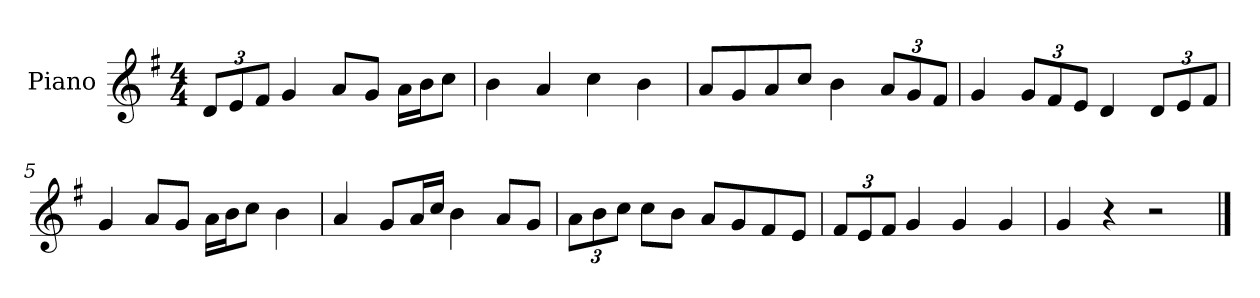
**kern
*part1
*staff1
*I"Piano
*I'P-no
*clefG2
*k[f#]
*M4/4
*MM90
*Xbrackettup
=1
12d/L
12e/
12f#/J
4g/
8a/L
8g/J
16a\LL
16b\J
8cc\J
=2
4b\
4a/
4cc\
4b\
=3
8a/L
8g/
8a/
8cc/J
4b\
12a/L
12g/
12f#/J
=4
4g/
12g/L
12f#/
12e/J
4d/
12d/L
12e/
12f#/J
=5
4g/
8a/L
8g/J
16a\LL
16b\J
8cc\J
4b\
!!LO:LB:g=z
=6
4a/
8g/L
16a/L
16cc/JJ
4b\
8a/L
8g/J
=7
12a\L
12b\
12cc\J
8cc\L
8b\J
8a/L
8g/
8f#/
8e/J
=8
12f#/L
12e/
12f#/J
4g/
4g/
4g/
=9
4g/
4r
2r
==
*-
